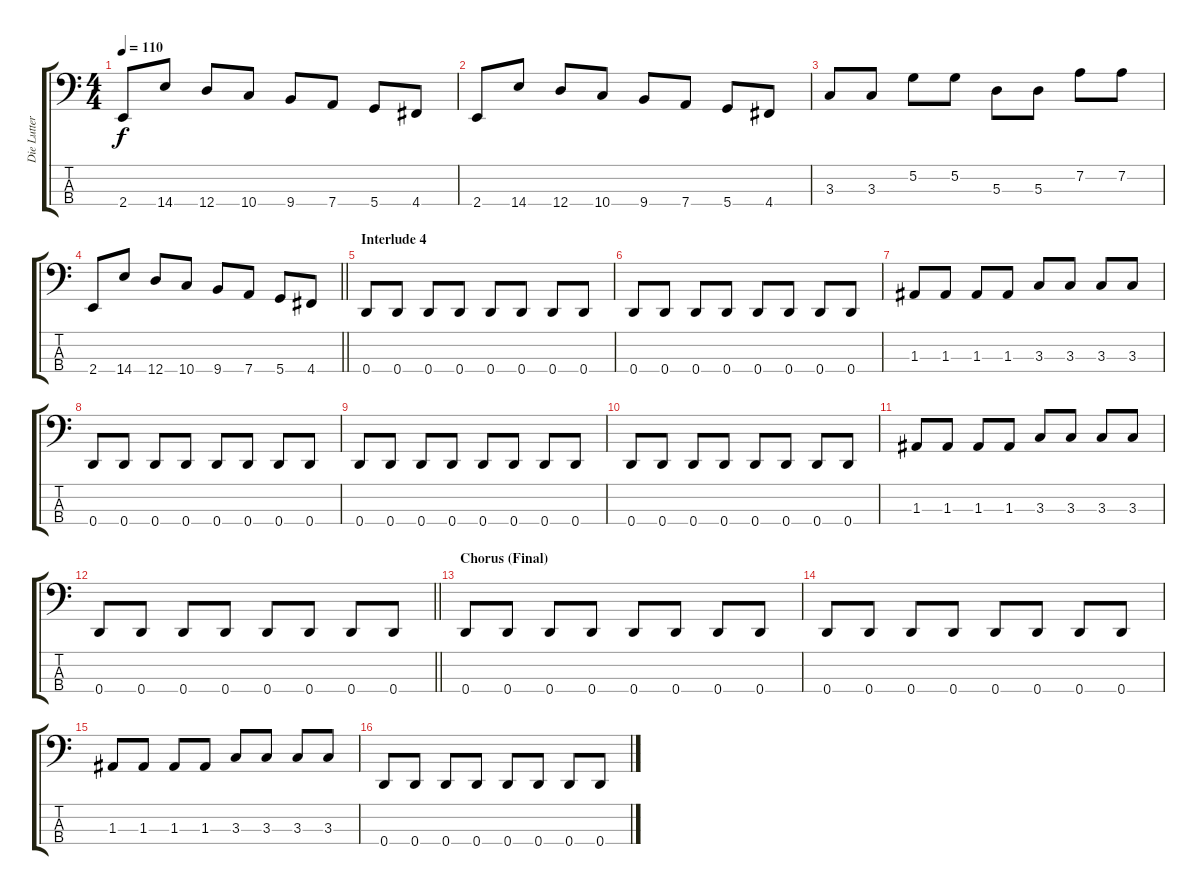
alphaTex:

\track ("Die Lutter" "Die Lutter") {instrument electricbasspick}
\staff {score tabs}
\tuning (G2 D2 A1 D1) {hide}
\ts (4 4)
\tempo 110
\clef f4
\ks c
2.4.8{dy f} 14.4.8 12.4.8 10.4.8 9.4.8 7.4.8 5.4.8 4.4.8 |
2.4.8 14.4.8 12.4.8 10.4.8 9.4.8 7.4.8 5.4.8 4.4.8 |
3.3.8 3.3.8 5.2.8 5.2.8 5.3.8 5.3.8 7.2.8 7.2.8 |
\barLineRight lightlight
2.4.8 14.4.8 12.4.8 10.4.8 9.4.8 7.4.8 5.4.8 4.4.8 |
\section ("" "Interlude 4")
0.4.8 0.4.8 0.4.8 0.4.8 0.4.8 0.4.8 0.4.8 0.4.8 |
0.4.8 0.4.8 0.4.8 0.4.8 0.4.8 0.4.8 0.4.8 0.4.8 |
1.3.8 1.3.8 1.3.8 1.3.8 3.3.8 3.3.8 3.3.8 3.3.8 |
0.4.8 0.4.8 0.4.8 0.4.8 0.4.8 0.4.8 0.4.8 0.4.8 |
0.4.8 0.4.8 0.4.8 0.4.8 0.4.8 0.4.8 0.4.8 0.4.8 |
0.4.8 0.4.8 0.4.8 0.4.8 0.4.8 0.4.8 0.4.8 0.4.8 |
1.3.8 1.3.8 1.3.8 1.3.8 3.3.8 3.3.8 3.3.8 3.3.8 |
\barLineRight lightlight
0.4.8 0.4.8 0.4.8 0.4.8 0.4.8 0.4.8 0.4.8 0.4.8 |
\section ("" "Chorus (Final)")
0.4.8 0.4.8 0.4.8 0.4.8 0.4.8 0.4.8 0.4.8 0.4.8 |
0.4.8 0.4.8 0.4.8 0.4.8 0.4.8 0.4.8 0.4.8 0.4.8 |
1.3.8 1.3.8 1.3.8 1.3.8 3.3.8 3.3.8 3.3.8 3.3.8 |
0.4.8 0.4.8 0.4.8 0.4.8 0.4.8 0.4.8 0.4.8 0.4.8
